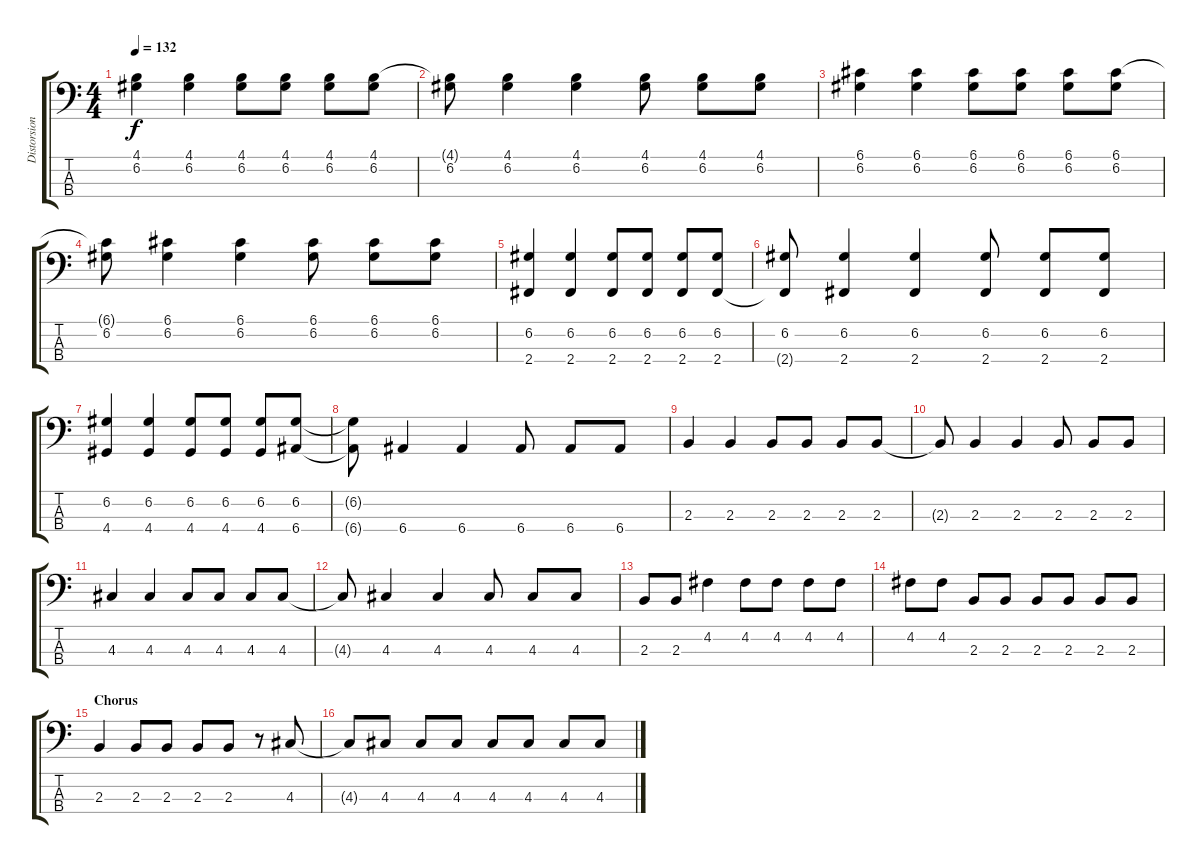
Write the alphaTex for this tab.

\track ("Distorsion Bass" "Distorsion") {instrument distortionguitar}
\staff {score tabs}
\tuning (G2 D2 A1 E1) {hide}
\ts (4 4)
\tempo 132
\clef f4
\ks c
(4.1 6.2{t}).4{dy f} (4.1 6.2).4 (4.1 6.2).8 (4.1 6.2).8 (4.1 6.2).8 (4.1 6.2).8 |
(4.1{t} 6.2).8 (4.1 6.2).4 (4.1 6.2).4 (4.1 6.2).8 (4.1 6.2).8 (4.1 6.2).8 |
(6.1 6.2).4 (6.1 6.2).4 (6.1 6.2).8 (6.1 6.2).8 (6.1 6.2).8 (6.1 6.2).8 |
(6.1{t} 6.2).8 (6.1 6.2).4 (6.1 6.2).4 (6.1 6.2).8 (6.1 6.2).8 (6.1 6.2).8 |
(6.2 2.4).4 (6.2 2.4).4 (6.2 2.4).8 (6.2 2.4).8 (6.2 2.4).8 (6.2 2.4).8 |
(6.2 2.4{t}).8 (6.2 2.4).4 (6.2 2.4).4 (6.2 2.4).8 (6.2 2.4).8 (6.2 2.4).8 |
(6.2 4.4).4 (6.2 4.4).4 (6.2 4.4).8 (6.2 4.4).8 (6.2 4.4).8 (6.2 6.4).8 |
(6.2{t} 6.4{t}).8 6.4.4 6.4.4 6.4.8 6.4.8 6.4.8 |
2.3.4 2.3.4 2.3.8 2.3.8 2.3.8 2.3.8 |
2.3{t}.8 2.3.4 2.3.4 2.3.8 2.3.8 2.3.8 |
4.3.4 4.3.4 4.3.8 4.3.8 4.3.8 4.3.8 |
4.3{t}.8 4.3.4 4.3.4 4.3.8 4.3.8 4.3.8 |
2.3.8 2.3.8 4.2.4 4.2.8 4.2.8 4.2.8 4.2.8 |
4.2.8 4.2.8 2.3.8 2.3.8 2.3.8 2.3.8 2.3.8 2.3.8 |
\section ("" "Chorus")
2.3.4 2.3.8 2.3.8 2.3.8 2.3.8 r.8 4.3.8 |
4.3{t}.8 4.3.8 4.3.8 4.3.8 4.3.8 4.3.8 4.3.8 4.3.8
